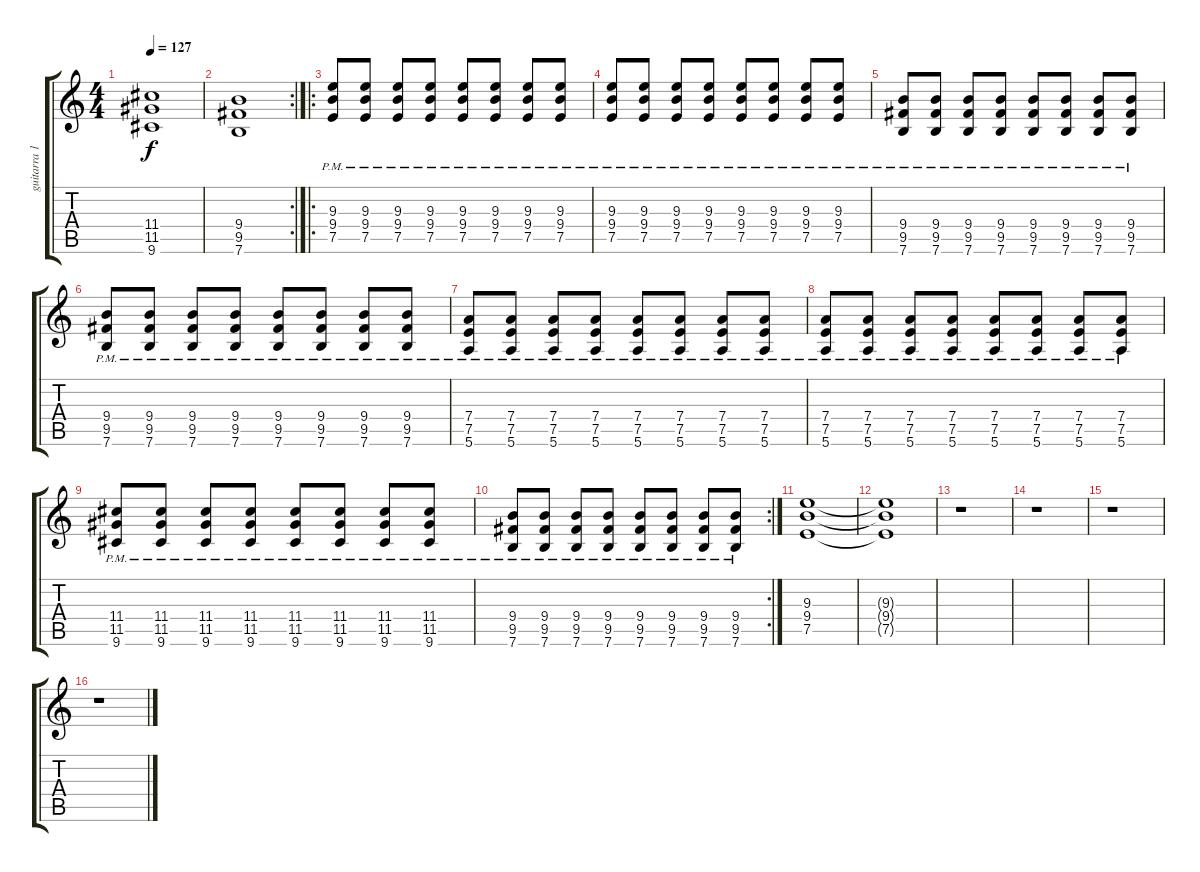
\track ("guitarra 1" "guitarra 1") {instrument overdrivenguitar}
\staff {score tabs}
\tuning (E4 B3 G3 D3 A2 E2) {hide}
\ts (4 4)
\tempo 127
\clef g2
\ks c
(11.4 11.5 9.6).1{dy f} |
\rc 2
(9.4 9.5 7.6).1 |
\ro
(9.3{pm} 9.4{pm} 7.5{pm}).8 (9.3{pm} 9.4{pm} 7.5{pm}).8 (9.3{pm} 9.4{pm} 7.5{pm}).8 (9.3{pm} 9.4{pm} 7.5{pm}).8 (9.3{pm} 9.4{pm} 7.5{pm}).8 (9.3{pm} 9.4{pm} 7.5{pm}).8 (9.3{pm} 9.4{pm} 7.5{pm}).8 (9.3{pm} 9.4{pm} 7.5{pm}).8 |
(9.3{pm} 9.4{pm} 7.5{pm}).8 (9.3{pm} 9.4{pm} 7.5{pm}).8 (9.3{pm} 9.4{pm} 7.5{pm}).8 (9.3{pm} 9.4{pm} 7.5{pm}).8 (9.3{pm} 9.4{pm} 7.5{pm}).8 (9.3{pm} 9.4{pm} 7.5{pm}).8 (9.3{pm} 9.4{pm} 7.5{pm}).8 (9.3{pm} 9.4{pm} 7.5{pm}).8 |
(9.4{pm} 9.5{pm} 7.6{pm}).8 (9.4{pm} 9.5{pm} 7.6{pm}).8 (9.4{pm} 9.5{pm} 7.6{pm}).8 (9.4{pm} 9.5{pm} 7.6{pm}).8 (9.4{pm} 9.5{pm} 7.6{pm}).8 (9.4{pm} 9.5{pm} 7.6{pm}).8 (9.4{pm} 9.5{pm} 7.6{pm}).8 (9.4{pm} 9.5{pm} 7.6{pm}).8 |
(9.4{pm} 9.5{pm} 7.6{pm}).8 (9.4{pm} 9.5{pm} 7.6{pm}).8 (9.4{pm} 9.5{pm} 7.6{pm}).8 (9.4{pm} 9.5{pm} 7.6{pm}).8 (9.4{pm} 9.5{pm} 7.6{pm}).8 (9.4{pm} 9.5{pm} 7.6{pm}).8 (9.4{pm} 9.5{pm} 7.6{pm}).8 (9.4{pm} 9.5{pm} 7.6{pm}).8 |
(7.4{pm} 7.5{pm} 5.6{pm}).8 (7.4{pm} 7.5{pm} 5.6{pm}).8 (7.4{pm} 7.5{pm} 5.6{pm}).8 (7.4{pm} 7.5{pm} 5.6{pm}).8 (7.4{pm} 7.5{pm} 5.6{pm}).8 (7.4{pm} 7.5{pm} 5.6{pm}).8 (7.4{pm} 7.5{pm} 5.6{pm}).8 (7.4{pm} 7.5{pm} 5.6{pm}).8 |
(7.4{pm} 7.5{pm} 5.6{pm}).8 (7.4{pm} 7.5{pm} 5.6{pm}).8 (7.4{pm} 7.5{pm} 5.6{pm}).8 (7.4{pm} 7.5{pm} 5.6{pm}).8 (7.4{pm} 7.5{pm} 5.6{pm}).8 (7.4{pm} 7.5{pm} 5.6{pm}).8 (7.4{pm} 7.5{pm} 5.6{pm}).8 (7.4{pm} 7.5{pm} 5.6{pm}).8 |
(11.4{pm} 11.5{pm} 9.6{pm}).8 (11.4{pm} 11.5{pm} 9.6{pm}).8 (11.4{pm} 11.5{pm} 9.6{pm}).8 (11.4{pm} 11.5{pm} 9.6{pm}).8 (11.4{pm} 11.5{pm} 9.6{pm}).8 (11.4{pm} 11.5{pm} 9.6{pm}).8 (11.4{pm} 11.5{pm} 9.6{pm}).8 (11.4{pm} 11.5{pm} 9.6{pm}).8 |
\rc 2
(9.4{pm} 9.5{pm} 7.6{pm}).8 (9.4{pm} 9.5{pm} 7.6{pm}).8 (9.4{pm} 9.5{pm} 7.6{pm}).8 (9.4{pm} 9.5{pm} 7.6{pm}).8 (9.4{pm} 9.5{pm} 7.6{pm}).8 (9.4{pm} 9.5{pm} 7.6{pm}).8 (9.4{pm} 9.5{pm} 7.6{pm}).8 (9.4{pm} 9.5{pm} 7.6{pm}).8 |
(9.3 9.4 7.5).1 |
(9.3{t} 9.4{t} 7.5{t}).1 |
r.1 |
r.1 |
r.1 |
r.1
